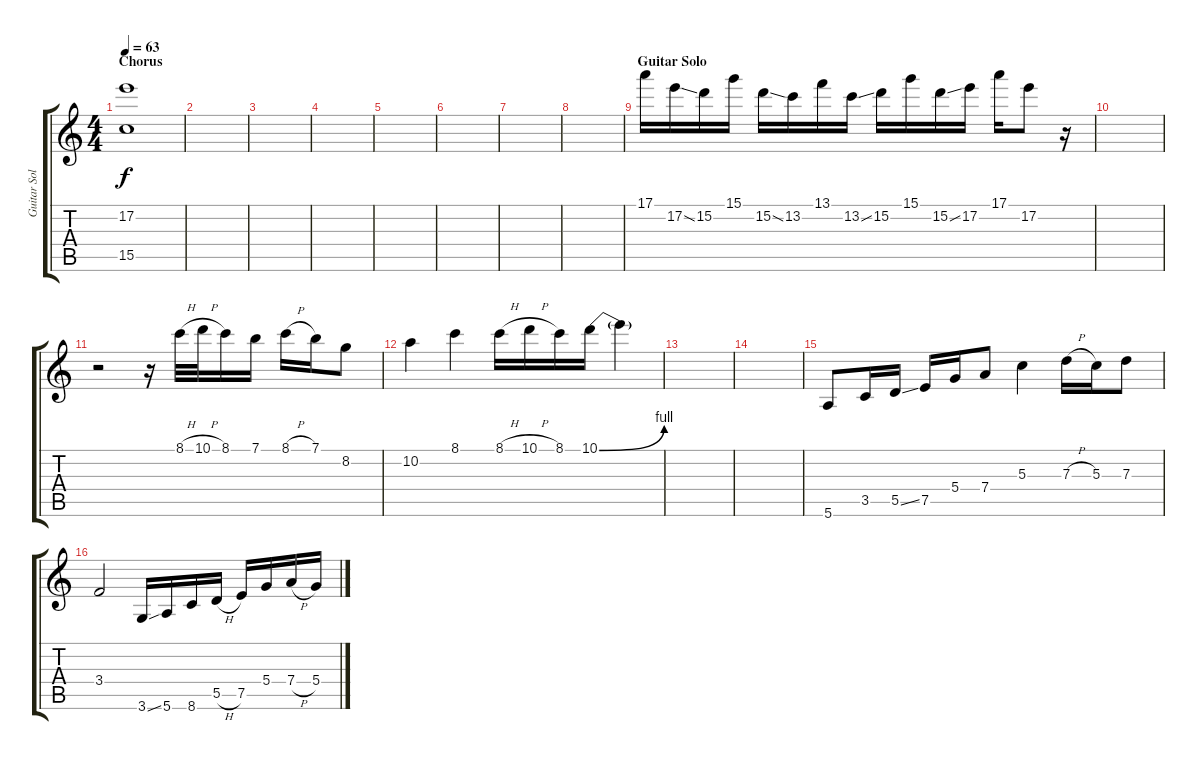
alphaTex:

\track ("Guitar Solo Overdubs" "Guitar Sol") {instrument overdrivenguitar}
\staff {score tabs}
\tuning (E4 B3 G3 D3 A2 E2) {hide}
\ts (4 4)
\section ("" "Chorus")
\tempo 63
\clef g2
\ks c
(17.2 15.5).1{dy f volume 11} |
|
|
|
|
|
|
|
\section ("" "Guitar Solo")
17.1.16 17.2{ss}.16 15.2.16 15.1.16 15.2{ss}.16 13.2.16 13.1.16 13.2{ss}.16 15.2.16 15.1.16 15.2{ss}.16 17.2.16 17.1.16 17.2.8 r.16 |
|
r.2 r.16 8.1{h}.32 10.1{h}.32 8.1.16 7.1.16 8.1{h}.16 7.1.16 8.2.8 |
10.2.4 8.1.4 8.1{h}.16 10.1{h}.16 8.1.16 10.1{be (bend 0 0 60 4)}.16 10.1{t}.4 |
|
|
5.6.8 3.5.16 5.5{ss}.16 7.5.16 5.4.16 7.4.8 5.3.4 7.3{h}.16 5.3.16 7.3.8 |
3.4.2 3.6{ss}.16 5.6.16 8.6.16 5.5{h}.16 7.5.16 5.4.16 7.4{h}.16 5.4.16
